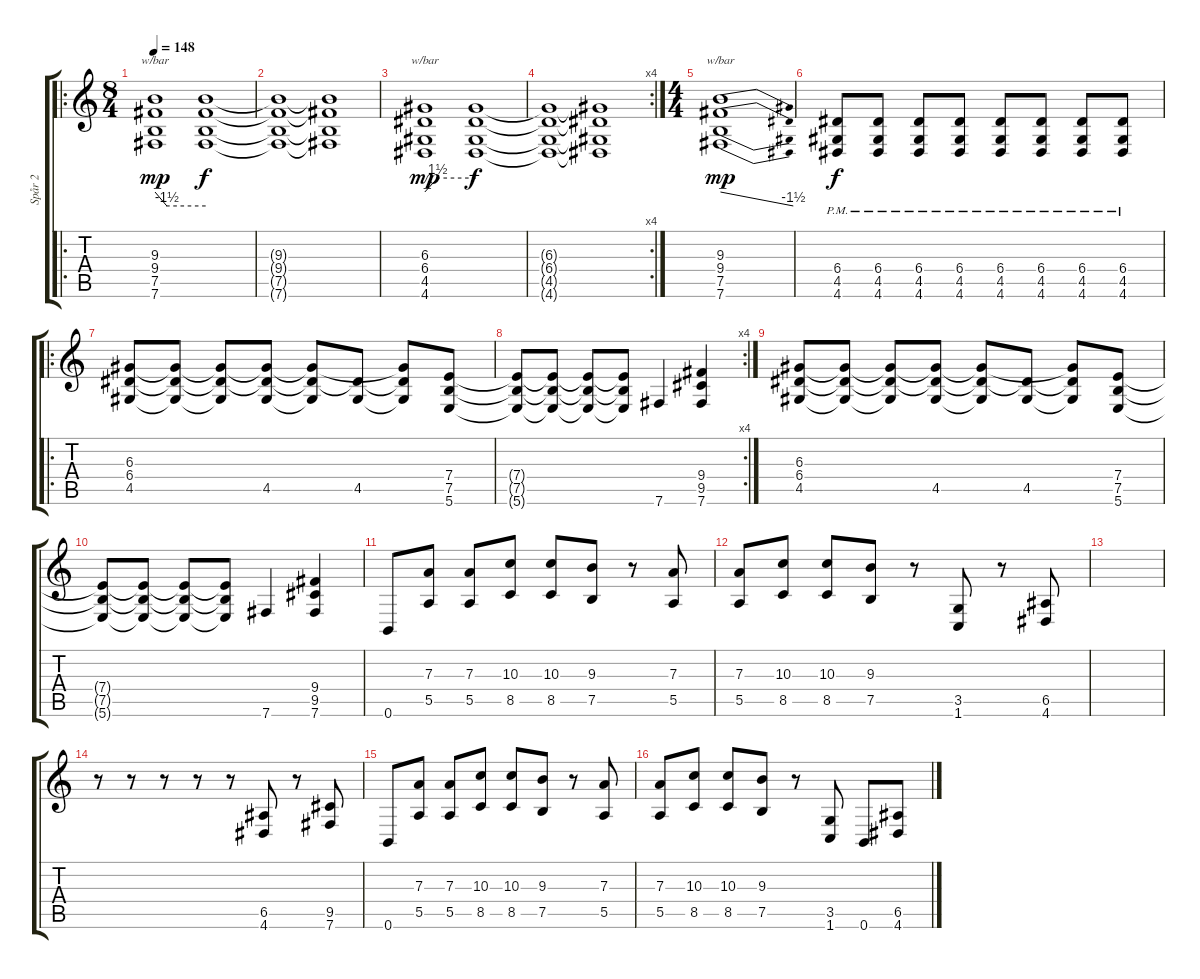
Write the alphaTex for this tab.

\track ("Spår 2" "Spår 2") {instrument distortionguitar}
\staff {score tabs}
\tuning (B3 Gb3 D3 A2 E2 B1) {hide}
\ro
\ts (8 4)
\tempo 148
\clef g2
\ks c
(9.3 9.4 7.5 7.6).1{tbe (custom default 0 0 14 -6 60 -6) dy mp instrument pad8sweep} (9.3{t} 9.4{t} 7.5{t} 7.6{t}).1{dy f} |
(9.3{t} 9.4{t} 7.5{t} 7.6{t}).1 (9.3{t} 9.4{t} 7.5{t} 7.6{t}).1 |
(6.3 6.4 4.5 4.6).1{tbe (custom default 0 0 15 6 60 6) dy mp instrument pad8sweep} (6.3{t} 6.4{t} 4.5{t} 4.6{t}).1{dy f} |
\rc 4
(6.3{t} 6.4{t} 4.5{t} 4.6{t}).1 (6.3{t} 6.4{t} 4.5{t} 4.6{t}).1 |
\ts (4 4)
(9.3 9.4 7.5 7.6).1{tbe (dive default 0 0 60 -6) dy mp instrument pad8sweep} |
(6.4 4.5 4.6{pm}).8{dy f volume 13 instrument distortionguitar} (6.4 4.5 4.6{pm}).8 (6.4 4.5 4.6{pm}).8 (6.4 4.5 4.6{pm}).8 (6.4 4.5 4.6{pm}).8 (6.4 4.5 4.6{pm}).8 (6.4 4.5 4.6{pm}).8 (6.4 4.5 4.6{pm}).8 |
\ro
(6.3 6.4 4.5).8 (6.3{t} 6.4{t} 4.5{t}).8 (6.3{t} 6.4{t} 4.5{t}).8 (6.3{t} 6.4{t} 4.5).8 (6.3{t} 6.4{t} 4.5{t}).8 (6.4{t} 4.5).8 (6.3{t} 6.4{t} 4.5{t}).8 (7.4 7.5 5.6).8 |
\rc 4
(7.4{t} 7.5{t} 5.6{t}).8 (7.4{t} 7.5{t} 5.6{t}).8 (7.4{t} 7.5{t} 5.6{t}).8 (7.4{t} 7.5{t} 5.6{t}).8 7.6.4 (9.4 9.5 7.6).4 |
(6.3 6.4 4.5).8 (6.3{t} 6.4{t} 4.5{t}).8 (6.3{t} 6.4{t} 4.5{t}).8 (6.3{t} 6.4{t} 4.5).8 (6.3{t} 6.4{t} 4.5{t}).8 (6.4{t} 4.5).8 (6.3{t} 6.4{t} 4.5{t}).8 (7.4 7.5 5.6).8 |
(7.4{t} 7.5{t} 5.6{t}).8 (7.4{t} 7.5{t} 5.6{t}).8 (7.4{t} 7.5{t} 5.6{t}).8 (7.4{t} 7.5{t} 5.6{t}).8 7.6.4 (9.4 9.5 7.6).4 |
0.6.8 (7.3 5.5).8 (7.3 5.5).8 (10.3 8.5).8 (10.3 8.5).8 (9.3 7.5).8 r.8 (7.3 5.5).8 |
(7.3 5.5).8 (10.3 8.5).8 (10.3 8.5).8 (9.3 7.5).8 r.8 (3.5 1.6).8 r.8 (6.5 4.6).8 |
|
r.8 r.8 r.8 r.8 r.8 (6.5 4.6).8 r.8 (9.5 7.6).8 |
0.6.8 (7.3 5.5).8 (7.3 5.5).8 (10.3 8.5).8 (10.3 8.5).8 (9.3 7.5).8 r.8 (7.3 5.5).8 |
(7.3 5.5).8 (10.3 8.5).8 (10.3 8.5).8 (9.3 7.5).8 r.8 (3.5 1.6).8 0.6.8 (6.5 4.6).8
